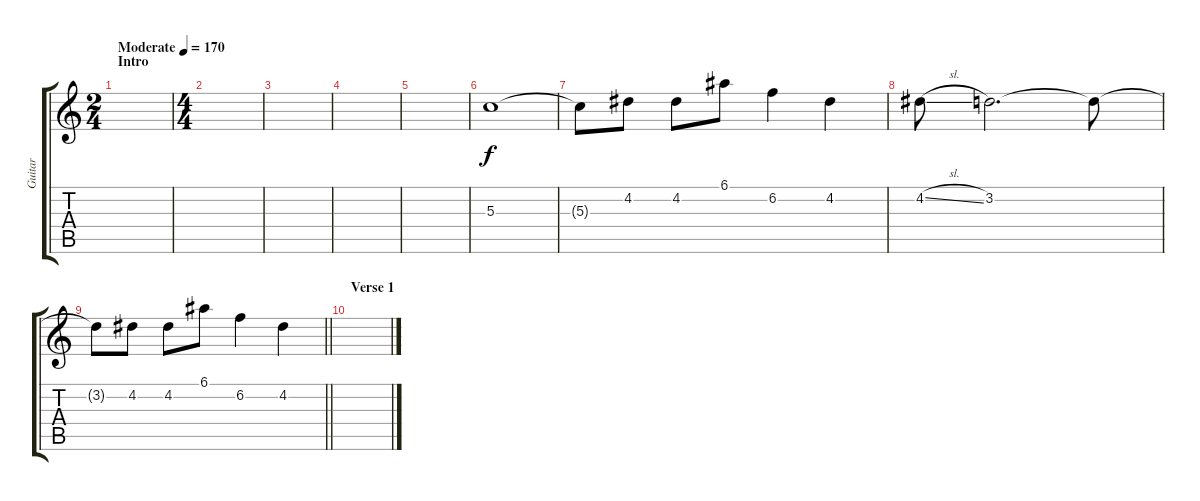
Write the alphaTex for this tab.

\track ("Guitar" "Guitar") {instrument overdrivenguitar}
\staff {score tabs}
\tuning (E4 B3 G3 D3 A2 E2) {hide}
\ts (2 4)
\section ("" "Intro")
\tempo (170 "Moderate")
\clef g2
\ks c
|
\ts (4 4)
|
|
|
|
5.3.1 |
5.3{t}.8 4.2.8 4.2.8 6.1.8 6.2.4 4.2.4 |
4.2{sl}.8 3.2.2{d} 3.2{t}.8 |
\barLineRight lightlight
3.2{t}.8 4.2.8 4.2.8 6.1.8 6.2.4 4.2.4 |
\section ("" "Verse 1")
